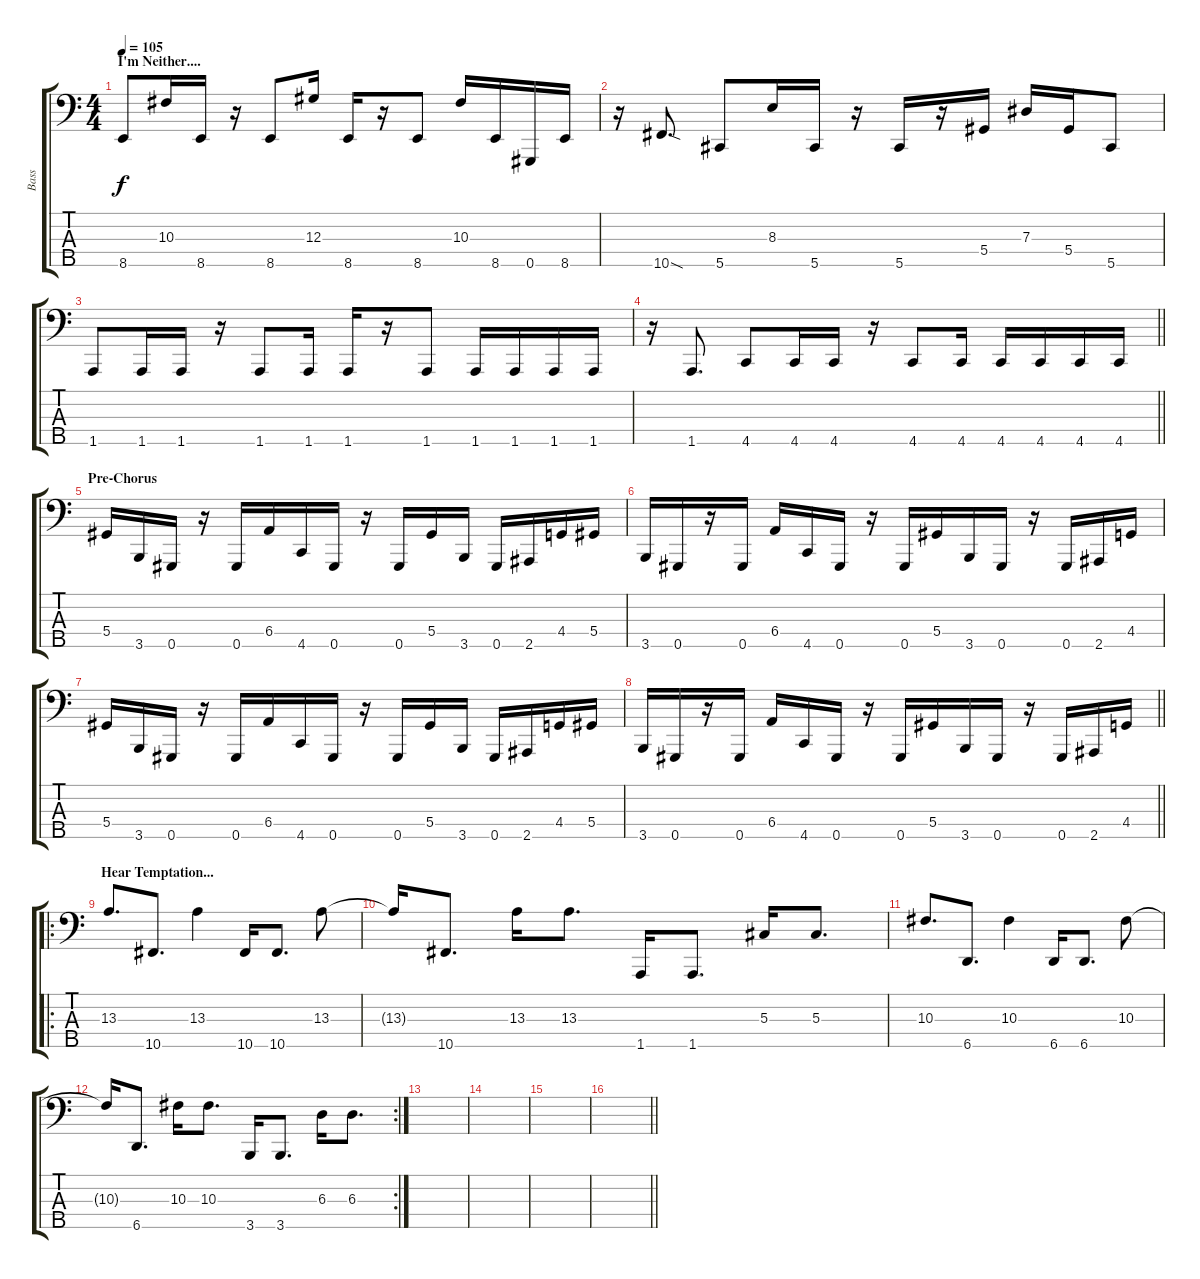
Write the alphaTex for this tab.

\track ("Bass" "Bass") {instrument electricbassfinger}
\staff {score tabs}
\tuning (Gb2 Db2 Ab1 Eb1 Ab0) {hide}
\ts (4 4)
\section ("" "I'm Neither....")
\tempo 105
\clef f4
\ks c
8.5.8{dy f} 10.3.16 8.5.16 r.16 8.5.8 12.3.16 8.5.16 r.16 8.5.8 10.3.16 8.5.16 0.5.16 8.5.16 |
r.16 10.5{sod}.8{d} 5.5.8 8.3.16 5.5.16 r.16 5.5.16 r.16 5.4.16 7.3.16 5.4.16 5.5.8 |
1.5.8 1.5.16 1.5.16 r.16 1.5.8 1.5.16 1.5.16 r.16 1.5.8 1.5.16 1.5.16 1.5.16 1.5.16 |
\barLineRight lightlight
r.16 1.5.8{d} 4.5.8 4.5.16 4.5.16 r.16 4.5.8 4.5.16 4.5.16 4.5.16 4.5.16 4.5.16 |
\section ("" "Pre-Chorus")
5.4.16 3.5.16 0.5.16 r.16 0.5.16 6.4.16 4.5.16 0.5.16 r.16 0.5.16 5.4.16 3.5.16 0.5.16 2.5.16 4.4.16 5.4.16 |
3.5.16 0.5.16 r.16 0.5.16 6.4.16 4.5.16 0.5.16 r.16 0.5.16 5.4.16 3.5.16 0.5.16 r.16 0.5.16 2.5.16 4.4.16 |
5.4.16 3.5.16 0.5.16 r.16 0.5.16 6.4.16 4.5.16 0.5.16 r.16 0.5.16 5.4.16 3.5.16 0.5.16 2.5.16 4.4.16 5.4.16 |
\barLineRight lightlight
3.5.16 0.5.16 r.16 0.5.16 6.4.16 4.5.16 0.5.16 r.16 0.5.16 5.4.16 3.5.16 0.5.16 r.16 0.5.16 2.5.16 4.4.16 |
\ro
\section ("" "Hear Temptation...")
13.3.8{d} 10.5.8{d} 13.3.4 10.5.16 10.5.8{d} 13.3.8 |
13.3{t}.16 10.5.8{d} 13.3.16 13.3.8{d} 1.5.16 1.5.8{d} 5.3.16 5.3.8{d} |
10.3.8{d} 6.5.8{d} 10.3.4 6.5.16 6.5.8{d} 10.3.8 |
\rc 2
10.3{t}.16 6.5.8{d} 10.3.16 10.3.8{d} 3.5.16 3.5.8{d} 6.3.16 6.3.8{d} |
|
|
|
\barLineRight lightlight
